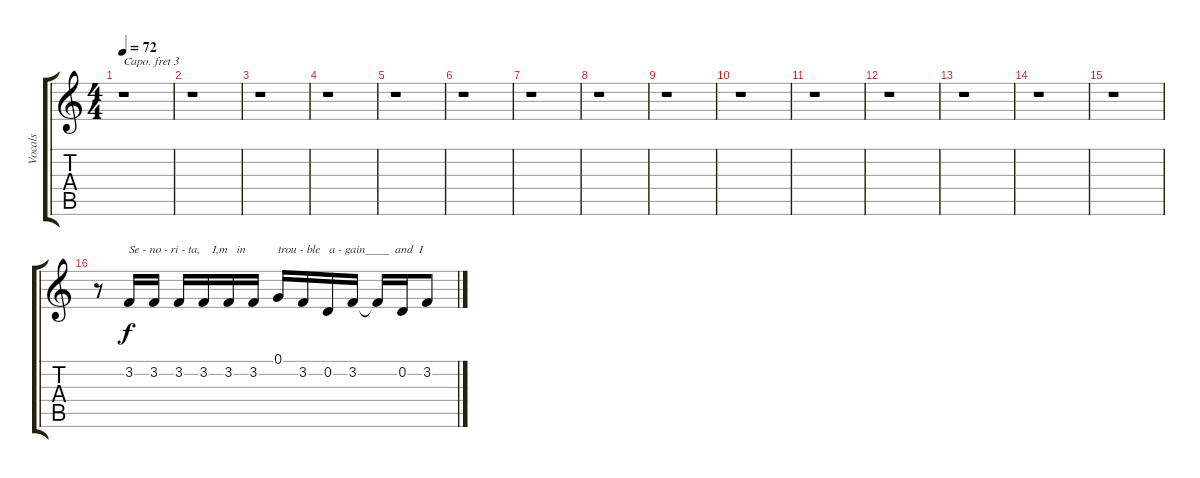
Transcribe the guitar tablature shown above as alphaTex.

\track ("Vocals" "Vocals") {instrument synthvoice}
\staff {score tabs}
\capo 3
\tuning (E4 B3 G3 D3 A2 D2) {hide}
\ts (4 4)
\tempo 72
\clef g2
\ks c
r.1{dy f instrument synthvoice} |
r.1 |
r.1 |
r.1 |
r.1 |
r.1 |
r.1 |
r.1 |
r.1 |
r.1 |
r.1 |
r.1 |
r.1 |
r.1 |
r.1 |
r.8 3.2.16{txt "Se - no - ri - ta,    I,m   in"} 3.2.16 3.2.16 3.2.16 3.2.16 3.2.16 0.1.16{txt "trou - ble   a - gain____  and  I"} 3.2.16 0.2.16 3.2.16 3.2{t}.16 0.2.16 3.2.8
